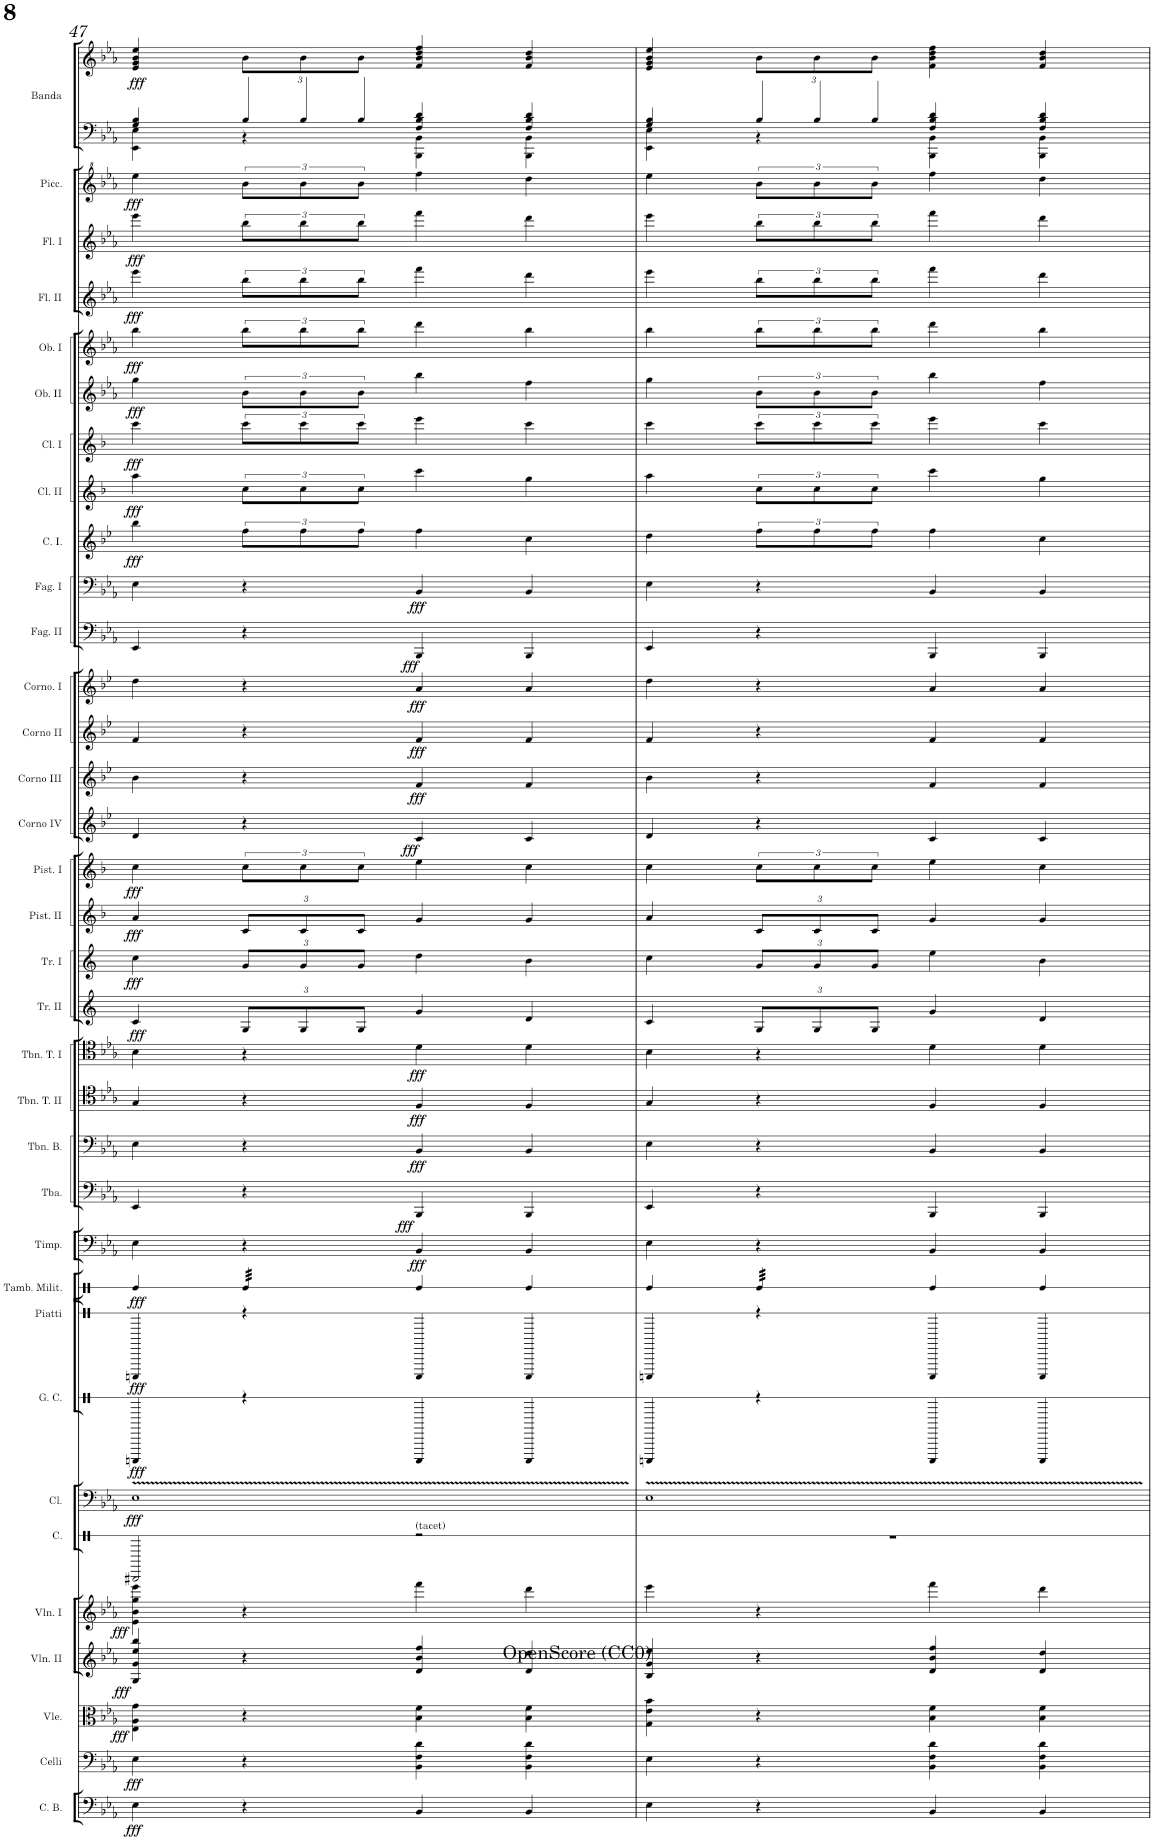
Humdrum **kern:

**kern	**dynam	**kern	**dynam	**kern	**dynam	**kern	**dynam	**kern	**dynam	**kern	**kern	**dynam	**kern	**dynam	**kern	**dynam	**kern	**dynam	**kern	**dynam	**kern	**dynam	**kern	**dynam	**kern	**dynam	**kern	**dynam	**kern	**dynam	**kern	**dynam	**kern	**dynam	**kern	**dynam	**kern	**dynam	**kern	**dynam	**kern	**dynam	**kern	**dynam	**kern	**dynam	**kern	**dynam	**kern	**dynam	**kern	**dynam	**kern	**dynam	**kern	**dynam	**kern	**dynam	**kern	**dynam	**kern	**dynam	**kern	**kern	**dynam
*part33	*part33	*part32	*part32	*part31	*part31	*part30	*part30	*part29	*part29	*part28	*part27	*part27	*part26	*part26	*part25	*part25	*part24	*part24	*part23	*part23	*part22	*part22	*part21	*part21	*part20	*part20	*part19	*part19	*part18	*part18	*part17	*part17	*part16	*part16	*part15	*part15	*part14	*part14	*part13	*part13	*part12	*part12	*part11	*part11	*part10	*part10	*part9	*part9	*part8	*part8	*part7	*part7	*part6	*part6	*part5	*part5	*part4	*part4	*part3	*part3	*part2	*part2	*part1	*part1	*part1
*staff34	*staff34	*staff33	*staff33	*staff32	*staff32	*staff31	*staff31	*staff30	*staff30	*staff29	*staff28	*staff28	*staff27	*staff27	*staff26	*staff26	*staff25	*staff25	*staff24	*staff24	*staff23	*staff23	*staff22	*staff22	*staff21	*staff21	*staff20	*staff20	*staff19	*staff19	*staff18	*staff18	*staff17	*staff17	*staff16	*staff16	*staff15	*staff15	*staff14	*staff14	*staff13	*staff13	*staff12	*staff12	*staff11	*staff11	*staff10	*staff10	*staff9	*staff9	*staff8	*staff8	*staff7	*staff7	*staff6	*staff6	*staff5	*staff5	*staff4	*staff4	*staff3	*staff3	*staff2	*staff1	*staff1/2
*I"C. Bassi	*	*I"Celli	*	*I"Viole	*	*I"Violini II	*	*I"Violini I	*	*I"Canon	*I"Cloches	*	*I"Gran Cassa	*	*I"Piatti	*	*I"Timpani G. B. Eb.	*	*I"Tuba	*	*I"Trombone Basso	*	*I"Trombone Tenore II	*	*I"Trombone Tenore I	*	*I"Trombe Eb II	*	*I"Trombe Eb I	*	*I"Pist. Bb II	*	*I"Pist. Bb I	*	*I"Corno in F IV	*	*I"Corno in F III	*	*I"Corno in F II	*	*I"Corno in F I	*	*I"Fagotto II	*	*I"Fagotto I	*	*I"Corno Inglese	*	*I"Clarinetto in Bb II	*	*I"Clarinetto in Bb I	*	*I"Oboi II	*	*I"Oboi I	*	*I"Flauto II	*	*I"Flauto I	*	*I"Piccolo	*	*I"Banda (ad libitum)	*	*
*I'C. B.	*	*I'Celli	*	*I'Vle.	*	*I'Vln. II	*	*I'Vln. I	*	*I'C.	*I'Cl.	*	*I'G. C.	*	*I'Piatti	*	*I'Timp.	*	*I'Tba.	*	*I'Tbn. B.	*	*I'Tbn. T. II	*	*I'Tbn. T. I	*	*I'Tr. II	*	*I'Tr. I	*	*I'Pist. II	*	*I'Pist. I	*	*I'Corno IV	*	*I'Corno III	*	*I'Corno II	*	*I'Corno. I	*	*I'Fag. II	*	*I'Fag. I	*	*I'C. I.	*	*I'Cl. II	*	*I'Cl. I	*	*I'Ob. II	*	*I'Ob. I	*	*I'Fl. II	*	*I'Fl. I	*	*I'Picc.	*	*I'Banda	*	*
!!LO:PB:g=z
*clefF4	*	*clefF4	*	*clefC3	*	*clefG2	*	*clefG2	*	*clefX	*clefF4	*	*clefX	*	*clefX	*	*clefF4	*	*clefF4	*	*clefF4	*	*clefC4	*	*clefC4	*	*clefG2	*	*clefG2	*	*clefG2	*	*clefG2	*	*clefG2	*	*clefG2	*	*clefG2	*	*clefG2	*	*clefF4	*	*clefF4	*	*clefG2	*	*clefG2	*	*clefG2	*	*clefG2	*	*clefG2	*	*clefG2	*	*clefG2	*	*clefG^2	*	*clefF4	*clefG2	*
*Trd7c12	*	*	*	*	*	*	*	*	*	*	*Trd-14c-24	*	*	*	*	*	*	*	*	*	*	*	*	*	*	*	*Trd-2c-3	*	*Trd-2c-3	*	*Trd1c2	*	*Trd1c2	*	*Trd4c7	*	*Trd4c7	*	*Trd4c7	*	*Trd4c7	*	*	*	*	*	*Trd4c7	*	*Trd1c2	*	*Trd1c2	*	*	*	*	*	*	*	*	*	*Trd-7c-12	*	*	*	*
*k[b-e-a-]	*	*k[b-e-a-]	*	*k[b-e-a-]	*	*k[b-e-a-]	*	*k[b-e-a-]	*	*k[b-e-a-]	*k[b-e-a-]	*	*k[b-e-a-]	*	*k[b-e-a-]	*	*k[b-e-a-]	*	*k[b-e-a-]	*	*k[b-e-a-]	*	*k[b-e-a-]	*	*k[b-e-a-]	*	*k[]	*	*k[]	*	*k[b-]	*	*k[b-]	*	*k[b-e-]	*	*k[b-e-]	*	*k[b-e-]	*	*k[b-e-]	*	*k[b-e-a-]	*	*k[b-e-a-]	*	*k[b-e-]	*	*k[b-]	*	*k[b-]	*	*k[b-e-a-]	*	*k[b-e-a-]	*	*k[b-e-a-]	*	*k[b-e-a-]	*	*k[b-e-a-]	*	*k[b-e-a-]	*k[b-e-a-]	*
*M4/4	*	*M4/4	*	*M4/4	*	*M4/4	*	*M4/4	*	*M4/4	*M4/4	*	*M4/4	*	*M4/4	*	*M4/4	*	*M4/4	*	*M4/4	*	*M4/4	*	*M4/4	*	*M4/4	*	*M4/4	*	*M4/4	*	*M4/4	*	*M4/4	*	*M4/4	*	*M4/4	*	*M4/4	*	*M4/4	*	*M4/4	*	*M4/4	*	*M4/4	*	*M4/4	*	*M4/4	*	*M4/4	*	*M4/4	*	*M4/4	*	*M4/4	*	*M4/4	*M4/4	*
*met(c)	*	*met(c)	*	*met(c)	*	*met(c)	*	*met(c)	*	*met(c)	*met(c)	*	*met(c)	*	*met(c)	*	*met(c)	*	*met(c)	*	*met(c)	*	*met(c)	*	*met(c)	*	*met(c)	*	*met(c)	*	*met(c)	*	*met(c)	*	*met(c)	*	*met(c)	*	*met(c)	*	*met(c)	*	*met(c)	*	*met(c)	*	*met(c)	*	*met(c)	*	*met(c)	*	*met(c)	*	*met(c)	*	*met(c)	*	*met(c)	*	*met(c)	*	*met(c)	*met(c)	*
=47	=47	=47	=47	=47	=47	=47	=47	=47	=47	=47	=47	=47	=47	=47	=47	=47	=47	=47	=47	=47	=47	=47	=47	=47	=47	=47	=47	=47	=47	=47	=47	=47	=47	=47	=47	=47	=47	=47	=47	=47	=47	=47	=47	=47	=47	=47	=47	=47	=47	=47	=47	=47	=47	=47	=47	=47	=47	=47	=47	=47	=47	=47	=47	=47	=47
*	*	*	*	*	*	*	*	*	*	*	*	*	*	*	*	*	*	*	*	*	*	*	*	*	*	*	*	*	*	*	*	*	*	*	*	*	*	*	*	*	*	*	*	*	*	*	*	*	*	*	*	*	*	*	*	*	*	*	*	*	*	*	*^	*	*
!	!LO:DY:b	!	!LO:DY:b	!	!LO:DY:b	!	!LO:DY:b	!	!LO:DY:b	!	!	!LO:DY:b	!	!LO:DY:b	!	!LO:DY:b	!	!	!	!	!	!	!	!	!	!	!	!LO:DY:b	!	!LO:DY:b	!	!LO:DY:b	!	!LO:DY:b	!	!	!	!	!	!	!	!	!	!	!	!	!	!LO:DY:b	!	!LO:DY:b	!	!LO:DY:b	!	!LO:DY:b	!	!LO:DY:b	!	!LO:DY:b	!	!LO:DY:b	!	!LO:DY:b	!	!	!	!LO:DY:b
4E-\	fff	4E-\	fff	4E-\ 4A-\ 4g\	fff	4G/ 4g/ 4ee-/ 4bb-/	fff	4e-\ 4b-\ 4gg\ 4eee-\	fff	2C#X/	1E-	fff	4BBBn/	fff	4BBBn/	fff	4E-\	.	4EE-/	.	4E-\	.	4G/	.	4B-\	.	4c/	fff	4cc\	fff	4a/	fff	4cc\	fff	4d/	.	4b-\	.	4f/	.	4dd\	.	4EE-/	.	4E-\	.	4bb-\	fff	4aa\	fff	4ccc\	fff	4gg\	fff	4bb-\	fff	4eee-\	fff	4eee-\	fff	4eee-\	fff	4G/ 4B-/	4EE-\ 4E-\	4e-/ 4g/ 4b-/ 4ee-/	fff
*	*	*	*	*	*	*	*	*	*	*	*	*	*	*	*	*	*	*	*	*	*	*	*	*	*	*	*Xbrackettup	*	*Xbrackettup	*	*Xbrackettup	*	*	*	*	*	*	*	*	*	*	*	*	*	*	*	*	*	*	*	*	*	*	*	*	*	*	*	*	*	*	*	*Xtuplet	*	*Xbrackettup	*
4r	.	4r	.	4r	.	4r	.	4r	.	.	.	.	4r	.	4r	.	4r	.	4r	.	4r	.	4r	.	4r	.	12G/L	.	12g/L	.	12c/L	.	12cc\L	.	4r	.	4r	.	4r	.	4r	.	4r	.	4r	.	12ff\L	.	12cc\L	.	12ccc\L	.	12b-\L	.	12bb-\L	.	12bb-\L	.	12bb-\L	.	12bb-\L	.	12B-/L	4r	12b-\L	.
.	.	.	.	.	.	.	.	.	.	.	.	.	.	.	.	.	.	.	.	.	.	.	.	.	.	.	12G/	.	12g/	.	12c/	.	12cc\	.	.	.	.	.	.	.	.	.	.	.	.	.	12ff\	.	12cc\	.	12ccc\	.	12b-\	.	12bb-\	.	12bb-\	.	12bb-\	.	12bb-\	.	12B-/	.	12b-\	.
.	.	.	.	.	.	.	.	.	.	.	.	.	.	.	.	.	.	.	.	.	.	.	.	.	.	.	12G/J	.	12g/J	.	12c/J	.	12cc\J	.	.	.	.	.	.	.	.	.	.	.	.	.	12ff\J	.	12cc\J	.	12ccc\J	.	12b-\J	.	12bb-\J	.	12bb-\J	.	12bb-\J	.	12bb-\J	.	12B-/J	.	12b-\J	.
!	!	!	!	!	!	!	!	!	!	!LO:TX:a:t=(tacet)	!	!	!	!	!	!	!	!	!	!	!	!	!	!	!	!	!	!	!	!	!	!	!	!	!	!	!	!	!	!	!	!	!	!	!	!	!	!	!	!	!	!	!	!	!	!	!	!	!	!	!	!	!	!	!	!
!	!	!	!	!	!	!	!	!	!	!	!	!	!	!	!	!	!	!LO:DY:b	!	!LO:DY:b	!	!LO:DY:b	!	!LO:DY:b	!	!LO:DY:b	!	!	!	!	!	!	!	!	!	!LO:DY:b	!	!LO:DY:b	!	!LO:DY:b	!	!LO:DY:b	!	!LO:DY:b	!	!LO:DY:b	!	!	!	!	!	!	!	!	!	!	!	!	!	!	!	!	!	!	!	!
4BB-/	.	4BB-\ 4F\ 4d\	.	4B-\ 4f\	.	4d/ 4b-/ 4ff/	.	4fff\	.	2r	.	.	4BBB/	.	4BBB/	.	4BB-/	fff	4BBB-/	fff	4BB-/	fff	4F/	fff	4d\	fff	4g/	.	4dd\	.	4g/	.	4ee\	.	4c/	fff	4f/	fff	4f/	fff	4a/	fff	4BBB-/	fff	4BB-/	fff	4ff\	.	4ccc\	.	4eee\	.	4bb-\	.	4ddd\	.	4fff\	.	4fff\	.	4fff\	.	4F/ 4B-/ 4d/	4BBB-\ 4BB-\	4f/ 4b-/ 4dd/ 4ff/	.
4BB-/	.	4BB-\ 4F\ 4d\	.	4B-\ 4f\	.	4d/ 4dd/	.	4ddd\	.	.	.	.	4BBB/	.	4BBB/	.	4BB-/	.	4BBB-/	.	4BB-/	.	4F/	.	4d\	.	4d/	.	4b\	.	4g/	.	4cc\	.	4c/	.	4f/	.	4f/	.	4a/	.	4BBB-/	.	4BB-/	.	4cc\	.	4gg\	.	4ccc\	.	4ff\	.	4bb-\	.	4ddd\	.	4ddd\	.	4ddd\	.	4F/ 4B-/ 4d/	4BBB-\ 4BB-\	4f/ 4b-/ 4dd/	.
=48	=48	=48	=48	=48	=48	=48	=48	=48	=48	=48	=48	=48	=48	=48	=48	=48	=48	=48	=48	=48	=48	=48	=48	=48	=48	=48	=48	=48	=48	=48	=48	=48	=48	=48	=48	=48	=48	=48	=48	=48	=48	=48	=48	=48	=48	=48	=48	=48	=48	=48	=48	=48	=48	=48	=48	=48	=48	=48	=48	=48	=48	=48	=48	=48	=48	=48
4E-\	.	4E-\	.	4G\ 4e-\ 4b-\	.	4B-/ 4g/ 4ee-/	.	4eee-\	.	1r	1E-	.	4BBBn/	.	4BBBn/	.	4E-\	.	4EE-/	.	4E-\	.	4G/	.	4B-\	.	4c/	.	4cc\	.	4a/	.	4cc\	.	4d/	.	4b-\	.	4f/	.	4dd\	.	4EE-/	.	4E-\	.	4dd\	.	4aa\	.	4ccc\	.	4gg\	.	4bb-\	.	4eee-\	.	4eee-\	.	4eee-\	.	4G/ 4B-/	4EE-\ 4E-\	4e-/ 4g/ 4b-/ 4ee-/	.
4r	.	4r	.	4r	.	4r	.	4r	.	.	.	.	4r	.	4r	.	4r	.	4r	.	4r	.	4r	.	4r	.	12G/L	.	12g/L	.	12c/L	.	12cc\L	.	4r	.	4r	.	4r	.	4r	.	4r	.	4r	.	12ff\L	.	12cc\L	.	12ccc\L	.	12b-\L	.	12bb-\L	.	12bb-\L	.	12bb-\L	.	12bb-\L	.	12B-/L	4r	12b-\L	.
.	.	.	.	.	.	.	.	.	.	.	.	.	.	.	.	.	.	.	.	.	.	.	.	.	.	.	12G/	.	12g/	.	12c/	.	12cc\	.	.	.	.	.	.	.	.	.	.	.	.	.	12ff\	.	12cc\	.	12ccc\	.	12b-\	.	12bb-\	.	12bb-\	.	12bb-\	.	12bb-\	.	12B-/	.	12b-\	.
.	.	.	.	.	.	.	.	.	.	.	.	.	.	.	.	.	.	.	.	.	.	.	.	.	.	.	12G/J	.	12g/J	.	12c/J	.	12cc\J	.	.	.	.	.	.	.	.	.	.	.	.	.	12ff\J	.	12cc\J	.	12ccc\J	.	12b-\J	.	12bb-\J	.	12bb-\J	.	12bb-\J	.	12bb-\J	.	12B-/J	.	12b-\J	.
4BB-/	.	4BB-\ 4F\ 4d\	.	4B-\ 4f\	.	4d/ 4b-/ 4ff/	.	4fff\	.	.	.	.	4BBB/	.	4BBB/	.	4BB-/	.	4BBB-/	.	4BB-/	.	4F/	.	4d\	.	4g/	.	4ee\	.	4g/	.	4ee\	.	4c/	.	4f/	.	4f/	.	4a/	.	4BBB-/	.	4BB-/	.	4ff\	.	4ccc\	.	4eee\	.	4bb-\	.	4ddd\	.	4fff\	.	4fff\	.	4fff\	.	4F/ 4B-/ 4d/	4BBB-\ 4BB-\	4f\ 4b-\ 4dd\ 4ff\	.
4BB-/	.	4BB-\ 4F\ 4d\	.	4B-\ 4f\	.	4d/ 4dd/	.	4ddd\	.	.	.	.	4BBB/	.	4BBB/	.	4BB-/	.	4BBB-/	.	4BB-/	.	4F/	.	4d\	.	4d/	.	4b\	.	4g/	.	4cc\	.	4c/	.	4f/	.	4f/	.	4a/	.	4BBB-/	.	4BB-/	.	4cc\	.	4gg\	.	4ccc\	.	4ff\	.	4bb-\	.	4ddd\	.	4ddd\	.	4ddd\	.	4F/ 4B-/ 4d/	4BBB-\ 4BB-\	4f/ 4b-/ 4dd/	.
*	*	*	*	*	*	*	*	*	*	*	*	*	*	*	*	*	*	*	*	*	*	*	*	*	*	*	*	*	*	*	*	*	*	*	*	*	*	*	*	*	*	*	*	*	*	*	*	*	*	*	*	*	*	*	*	*	*	*	*	*	*	*	*v	*v	*	*
=	=	=	=	=	=	=	=	=	=	=	=	=	=	=	=	=	=	=	=	=	=	=	=	=	=	=	=	=	=	=	=	=	=	=	=	=	=	=	=	=	=	=	=	=	=	=	=	=	=	=	=	=	=	=	=	=	=	=	=	=	=	=	=	=	=
*-	*-	*-	*-	*-	*-	*-	*-	*-	*-	*-	*-	*-	*-	*-	*-	*-	*-	*-	*-	*-	*-	*-	*-	*-	*-	*-	*-	*-	*-	*-	*-	*-	*-	*-	*-	*-	*-	*-	*-	*-	*-	*-	*-	*-	*-	*-	*-	*-	*-	*-	*-	*-	*-	*-	*-	*-	*-	*-	*-	*-	*-	*-	*-	*-	*-
